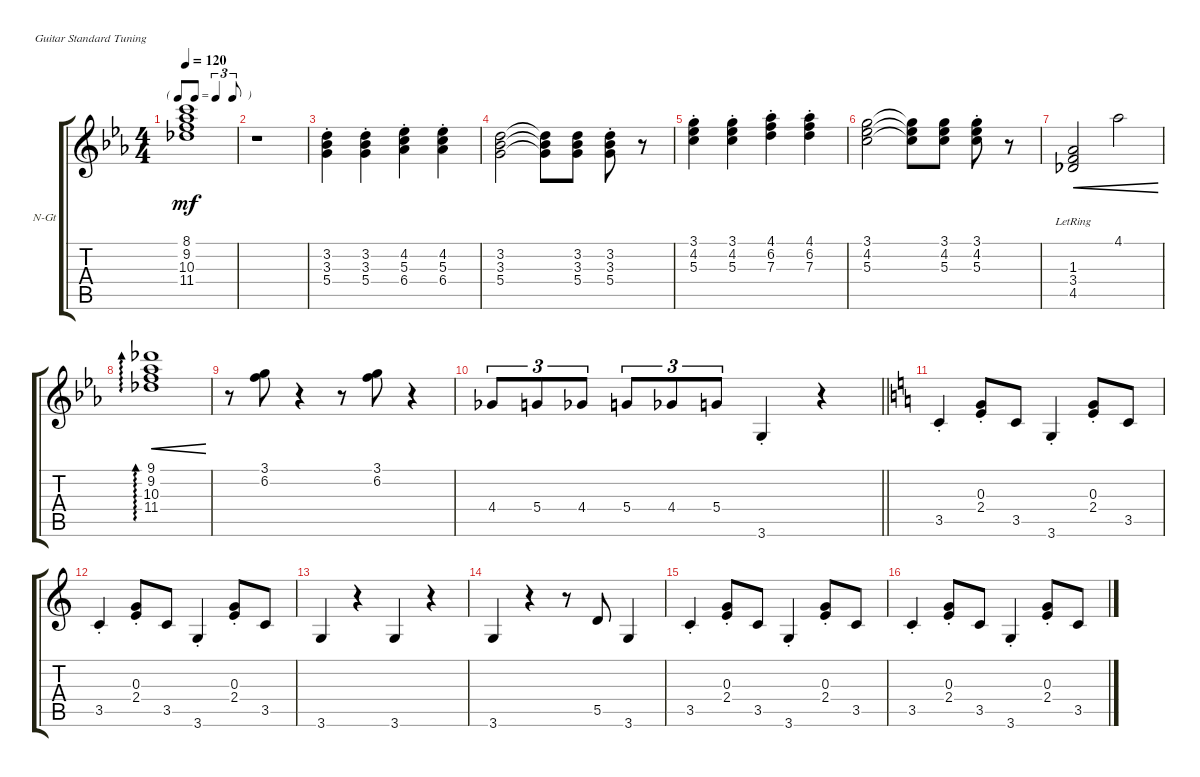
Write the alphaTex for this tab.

\defaultSystemsLayout 4
\bracketExtendMode groupsimilarinstruments
\firstSystemTrackNameOrientation horizontal
\otherSystemsTrackNameOrientation horizontal
\track ("Nylon Guitar" "N-Gt") {instrument acousticguitarnylon}
\staff {score tabs}
\tuning (E4 B3 G3 D3 A2 E2)
\ts (4 4)
\tf triplet8th
\tempo 120
\clef g2
\scale
1.20807
\ks eb
(8.1 9.2 10.3 11.4).1{dy mf} |
\scale
0.930643 r.1 |
\scale
0.930643 (3.2{st} 3.3{st} 5.4{st}).4 (3.2{st} 3.3{st} 5.4{st}).4 (4.2{st} 5.3{st} 6.4{st}).4 (6.4{st} 5.3{st} 4.2{st}).4 |
\scale
0.930643 (3.2 3.3 5.4).2 (3.2{t} 3.3{t} 5.4{t}).8 (3.2 3.3 5.4).8 (3.2 3.3 5.4{st}).8 r.8 |
\scale
1.20807 (3.1 4.2 5.3{st}).4 (3.1 4.2 5.3{st}).4 (4.1 6.2 7.3{st}).4 (4.1 6.2 7.3{st}).4 |
\scale
0.930643 (3.1 4.2 5.3).2 (3.1{t} 4.2{t} 5.3{t}).8 (3.1 4.2 5.3).8 (3.1 4.2 5.3{st}).8 r.8 |
\scale
0.930643 (1.3{lr} 3.4{lr} 4.5{lr}).2{cre} 4.1.2{cre} |
\scale
0.930643 (11.4 10.3 9.2 9.1).1{ad 0 cre} |
\scale
1.20807 r.8 (3.1 6.2).8 r.4 r.8 (3.1 6.2).8 r.4 |
\scale
0.930643
\barLineRight lightlight
4.4.8{tu (3 2)} 5.4.8{tu (3 2)} 4.4.8{tu (3 2)} 5.4.8{tu (3 2)} 4.4.8{tu (3 2)} 5.4.8{tu (3 2)} 3.6{st}.4 r.4 |
\scale
0.930643
\ks c
3.5{st}.4 (2.4{st} 0.3{st}).8 3.5.8 3.6{st}.4 (0.3{st} 2.4{st}).8 3.5.8 |
\scale
0.930643 3.5{st}.4 (2.4{st} 0.3{st}).8 3.5.8 3.6{st}.4 (0.3{st} 2.4{st}).8 3.5.8 |
\scale
1.2232 3.6.4 r.4 3.6.4 r.4 |
\scale
0.925599 3.6.4 r.4 r.8 5.5.8 3.6.4 |
\scale
0.925599 3.5{st}.4 (2.4{st} 0.3{st}).8 3.5.8 3.6{st}.4 (0.3{st} 2.4{st}).8 3.5.8 |
\scale
0.925599 3.5{st}.4 (2.4{st} 0.3{st}).8 3.5.8 3.6{st}.4 (0.3{st} 2.4{st}).8 3.5.8
